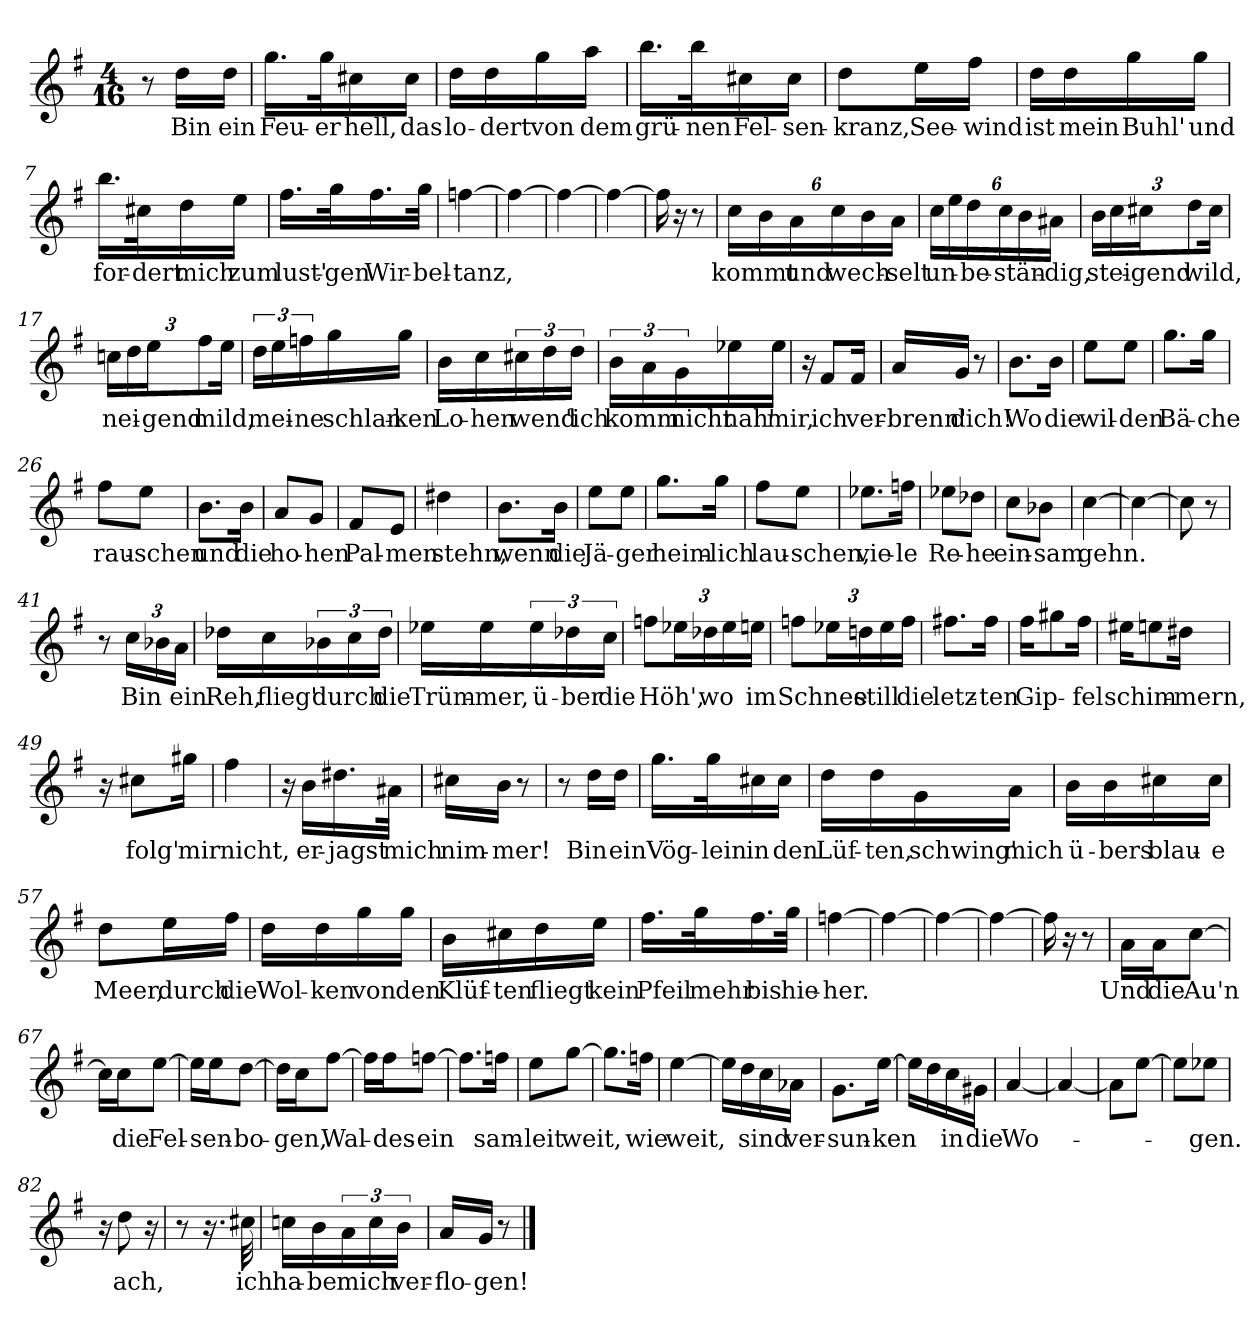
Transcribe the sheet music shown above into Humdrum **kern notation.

**kern	**text
*part1	*part1
*staff1	*staff1
*clefG2	*
*k[f#]	*
*M4/16	*
=1	=1
8r	.
!	!LO:LY:b
16dd\LL	Bin
!	!LO:LY:b
16dd\JJ	ein
=2	=2
!	!LO:LY:b
16.gg\LL	Feu-
!	!LO:LY:b
32gg\K	-er
!	!LO:LY:b
16cc#X\	hell,
!	!LO:LY:b
16cc#\JJ	das
=3	=3
!	!LO:LY:b
16dd\LL	lo-
!	!LO:LY:b
16dd\	-dert
!	!LO:LY:b
16gg\	von
!	!LO:LY:b
16aa\JJ	dem
=4	=4
!	!LO:LY:b
16.bb\LL	grü-
!	!LO:LY:b
32bb\K	-nen
!	!LO:LY:b
16cc#X\	Fel-
!	!LO:LY:b
16cc#\JJ	-sen-
=5	=5
!	!LO:LY:b
8dd\L	-kranz,
!	!LO:LY:b
16ee\L	See-
!	!LO:LY:b
16ff#\JJ	-wind
=6	=6
!	!LO:LY:b
16dd\LL	ist
!	!LO:LY:b
16dd\	mein
!	!LO:LY:b
16gg\	Buhl'
!	!LO:LY:b
16gg\JJ	und
!!LO:LB:g=z
=7	=7
!	!LO:LY:b
16.bb\LL	for-
!	!LO:LY:b
32cc#X\K	-dert
!	!LO:LY:b
16dd\	mich
!	!LO:LY:b
16ee\JJ	zum
=8	=8
!	!LO:LY:b
16.ff#\LL	lust'-
!	!LO:LY:b
32gg\K	-gen
!	!LO:LY:b
16.ff#\	Wir-
!	!LO:LY:b
32gg\JJk	-bel-
=9	=9
!	!LO:LY:b
[4ffn\	-tanz,
=10	=10
4ff\_	.
=11	=11
4ff\_	.
=12	=12
4ff\_	.
=13	=13
16ff\]	.
16r	.
8r	.
=14	=14
!	!LO:LY:b
24cc\LL	kommt
24b\	.
!	!LO:LY:b
24a\	und
!	!LO:LY:b
24cc\	wech-
24b\	.
!	!LO:LY:b
24a\JJ	-selt
=15	=15
!	!LO:LY:b
24cc\LL	un-
24ee\	.
!	!LO:LY:b
24dd\	-be-
!	!LO:LY:b
24cc\	-stän-
24b\	.
!	!LO:LY:b
24a#X\JJ	-dig,
!!LO:LB:g=z
=16	=16
!	!LO:LY:b
24b\LL	stei-
24cc\	.
!	!LO:LY:b
24cc#X\J	-gend
!	!LO:LY:b
12dd\	wild,
24cc#\Jk	.
=17	=17
!	!LO:LY:b
24ccn\LL	nei-
24dd\	.
!	!LO:LY:b
24ee\J	-gend
!	!LO:LY:b
12ff#\	mild,
24ee\Jk	.
=18	=18
!	!LO:LY:b
24dd\LL	mei-
24ee\	.
!	!LO:LY:b
24ffn\	-ne
!	!LO:LY:b
16gg\	schlan-
!	!LO:LY:b
16gg\JJ	-ken
=19	=19
!	!LO:LY:b
16b\LL	Lo-
!	!LO:LY:b
16cc\	-hen
!	!LO:LY:b
24cc#X\	wend
24dd\	.
!	!LO:LY:b
24dd\JJ	'ich
=20	=20
!	!LO:LY:b
24b\LL	komm
24a\	.
!	!LO:LY:b
24g\	nicht
!	!LO:LY:b
16ee-X\	nah'
!	!LO:LY:b
16ee-\JJ	mir,
=21	=21
16r	.
!	!LO:LY:b
8f#/L	ich
!	!LO:LY:b
16f#/Jk	ver-
!!LO:LB:g=z
=22	=22
!	!LO:LY:b
16a/LL	-brenn'
!	!LO:LY:b
16g/JJ	dich!
8r	.
=23	=23
!	!LO:LY:b
8.b\L	Wo
!	!LO:LY:b
16b\Jk	die
=24	=24
!	!LO:LY:b
8ee\L	wil-
!	!LO:LY:b
8ee\J	-den
=25	=25
!	!LO:LY:b
8.gg\L	Bä-
!	!LO:LY:b
16gg\Jk	-che
=26	=26
!	!LO:LY:b
8ff#\L	rau-
!	!LO:LY:b
8ee\J	-schen
=27	=27
!	!LO:LY:b
8.b\L	und
!	!LO:LY:b
16b\Jk	die
=28	=28
!	!LO:LY:b
8a/L	ho-
!	!LO:LY:b
8g/J	-hen
=29	=29
!	!LO:LY:b
8f#/L	Pal-
!	!LO:LY:b
8e/J	-men
=30	=30
!	!LO:LY:b
4dd#X\	stehn,
=31	=31
!	!LO:LY:b
8.b\L	wenn
!	!LO:LY:b
16b\Jk	die
=32	=32
!	!LO:LY:b
8ee\L	Jä-
!	!LO:LY:b
8ee\J	-ger
!!LO:LB:g=z
=33	=33
!	!LO:LY:b
8.gg\L	heim-
!	!LO:LY:b
16gg\Jk	-lich
=34	=34
!	!LO:LY:b
8ff#\L	lau-
!	!LO:LY:b
8ee\J	-schen,
=35	=35
!	!LO:LY:b
8.ee-X\L	vie-
!	!LO:LY:b
16ffn\Jk	-le
=36	=36
!	!LO:LY:b
8ee-X\L	Re-
!	!LO:LY:b
8dd-X\J	-he
=37	=37
!	!LO:LY:b
8cc\L	ein-
!	!LO:LY:b
8b-X\J	-sam
=38	=38
!	!LO:LY:b
[4cc\	gehn.
=39	=39
4cc\_	.
=40	=40
8cc\]	.
8r	.
=41	=41
8r	.
!	!LO:LY:b
24cc\LL	Bin
24b-X\	.
!	!LO:LY:b
24a\JJ	ein
=42	=42
!	!LO:LY:b
16dd-X\LL	Reh,
!	!LO:LY:b
16cc\	flieg'
!	!LO:LY:b
24b-X\	durch
24cc\	.
!	!LO:LY:b
24dd-\JJ	die
!!LO:LB:g=z
=43	=43
!	!LO:LY:b
16ee-X\LL	Trüm-
!	!LO:LY:b
16ee-\	-mer,
!	!LO:LY:b
24ee-\	ü-
!	!LO:LY:b
24dd-X\	-ber
!	!LO:LY:b
24cc\JJ	die
=44	=44
!	!LO:LY:b
12ffn\L	Höh',
24ee-X\L	.
!	!LO:LY:b
24dd-X\	wo
24ee-\	.
!	!LO:LY:b
24een\JJ	im
=45	=45
!	!LO:LY:b
12ffn\L	Schnee
24ee-X\L	.
!	!LO:LY:b
24ddn\	still
24ee-\	.
!	!LO:LY:b
24ff\JJ	die
=46	=46
!	!LO:LY:b
8.ff#X\L	letz-
!	!LO:LY:b
16ff#\Jk	-ten
=47	=47
!	!LO:LY:b
16ff#\KL	Gip-
8gg#X\	.
!	!LO:LY:b
16ff#\Jk	-fel
=48	=48
!	!LO:LY:b
16ee#X\KL	schim-
8een\	.
!	!LO:LY:b
16dd#X\Jk	-mern,
=49	=49
16r	.
!	!LO:LY:b
8cc#X\L	folg'
!	!LO:LY:b
16gg#X\Jk	mir
=50	=50
!	!LO:LY:b
4ff#\	nicht,
!!LO:LB:g=z
=51	=51
16r	.
!	!LO:LY:b
16b\LL	er-
!	!LO:LY:b
16.dd#X\	-jagst
!	!LO:LY:b
32a#X\JJk	mich
=52	=52
!	!LO:LY:b
16cc#X\LL	nim-
!	!LO:LY:b
16b\JJ	-mer!
8r	.
=53	=53
8r	.
!	!LO:LY:b
16dd\LL	Bin
!	!LO:LY:b
16dd\JJ	ein
=54	=54
!	!LO:LY:b
16.gg\LL	Vög-
!	!LO:LY:b
32gg\K	-lein
!	!LO:LY:b
16cc#X\	in
!	!LO:LY:b
16cc#\JJ	den
=55	=55
!	!LO:LY:b
16dd\LL	Lüf-
!	!LO:LY:b
16dd\	-ten,
!	!LO:LY:b
16g\	schwing'
!	!LO:LY:b
16a\JJ	mich
=56	=56
!	!LO:LY:b
16b\LL	ü-
!	!LO:LY:b
16b\	-bers
!	!LO:LY:b
16cc#X\	blau-
!	!LO:LY:b
16cc#\JJ	-e
=57	=57
!	!LO:LY:b
8dd\L	Meer,
!	!LO:LY:b
16ee\L	durch
!	!LO:LY:b
16ff#\JJ	die
!!LO:LB:g=z
=58	=58
!	!LO:LY:b
16dd\LL	Wol-
!	!LO:LY:b
16dd\	-ken
!	!LO:LY:b
16gg\	von
!	!LO:LY:b
16gg\JJ	den
=59	=59
!	!LO:LY:b
16b\LL	Klüf-
!	!LO:LY:b
16cc#X\	-ten
!	!LO:LY:b
16dd\	fliegt
!	!LO:LY:b
16ee\JJ	kein
=60	=60
!	!LO:LY:b
16.ff#\LL	Pfeil
!	!LO:LY:b
32gg\K	mehr
!	!LO:LY:b
16.ff#\	bis
!	!LO:LY:b
32gg\JJk	hie-
=61	=61
!	!LO:LY:b
[4ffn\	-her.
=62	=62
4ff\_	.
=63	=63
4ff\_	.
=64	=64
4ff\_	.
=65	=65
16ff\]	.
16r	.
8r	.
=66	=66
!	!LO:LY:b
16a\LL	Und
!	!LO:LY:b
16a\J	die
!	!LO:LY:b
[8cc\J	Au'n
=67	=67
16cc\LL]	.
!	!LO:LY:b
16cc\J	die
!	!LO:LY:b
[8ee\J	Fel-
!!LO:LB:g=z
=68	=68
16ee\LL]	.
!	!LO:LY:b
16ee\J	-sen-
!	!LO:LY:b
[8dd\J	-bo-
=69	=69
16dd\LL]	.
!	!LO:LY:b
16cc\J	-gen,
!	!LO:LY:b
[8ff#\J	Wal-
=70	=70
16ff#\LL]	.
!	!LO:LY:b
16ff#\J	-des-
!	!LO:LY:b
[8ffn\J	-ein
=71	=71
8.ff\L]	.
!	!LO:LY:b
16ffn\Jk	-sam-
=72	=72
!	!LO:LY:b
8ee\L	-leit
!	!LO:LY:b
[8gg\J	weit,
=73	=73
8.gg\L]	.
!	!LO:LY:b
16ffn\Jk	wie
=74	=74
!	!LO:LY:b
[4ee\	weit,
=75	=75
16ee\LL]	.
16dd\	.
!	!LO:LY:b
16cc\	sind
!	!LO:LY:b
16a-X\JJ	ver-
=76	=76
!	!LO:LY:b
8.g\L	-sun-
!	!LO:LY:b
[16ee\Jk	-ken
=77	=77
16ee\LL]	.
16dd\	.
!	!LO:LY:b
16cc\	in
!	!LO:LY:b
16g#X\JJ	die
=78	=78
!	!LO:LY:b
[4a/	Wo-
=79	=79
4a/_	.
!!LO:PB:g=z
=80	=80
8a\L]	.
[8ee\J	.
=81	=81
8ee\L]	.
!	!LO:LY:b
8ee-X\J	-gen.
=82	=82
16r	.
!	!LO:LY:b
8dd\	ach,
16r	.
=83	=83
8r	.
16.r	.
!	!LO:LY:b
32cc#X\	ich
=84	=84
!	!LO:LY:b
16ccn\LL	ha-
!	!LO:LY:b
16b\	-be
!	!LO:LY:b
24a\	mich
24cc\	.
!	!LO:LY:b
24b\JJ	ver-
=85	=85
!	!LO:LY:b
16a/LL	-flo-
!	!LO:LY:b
16g/JJ	-gen!
8r	.
==	==
*-	*-
